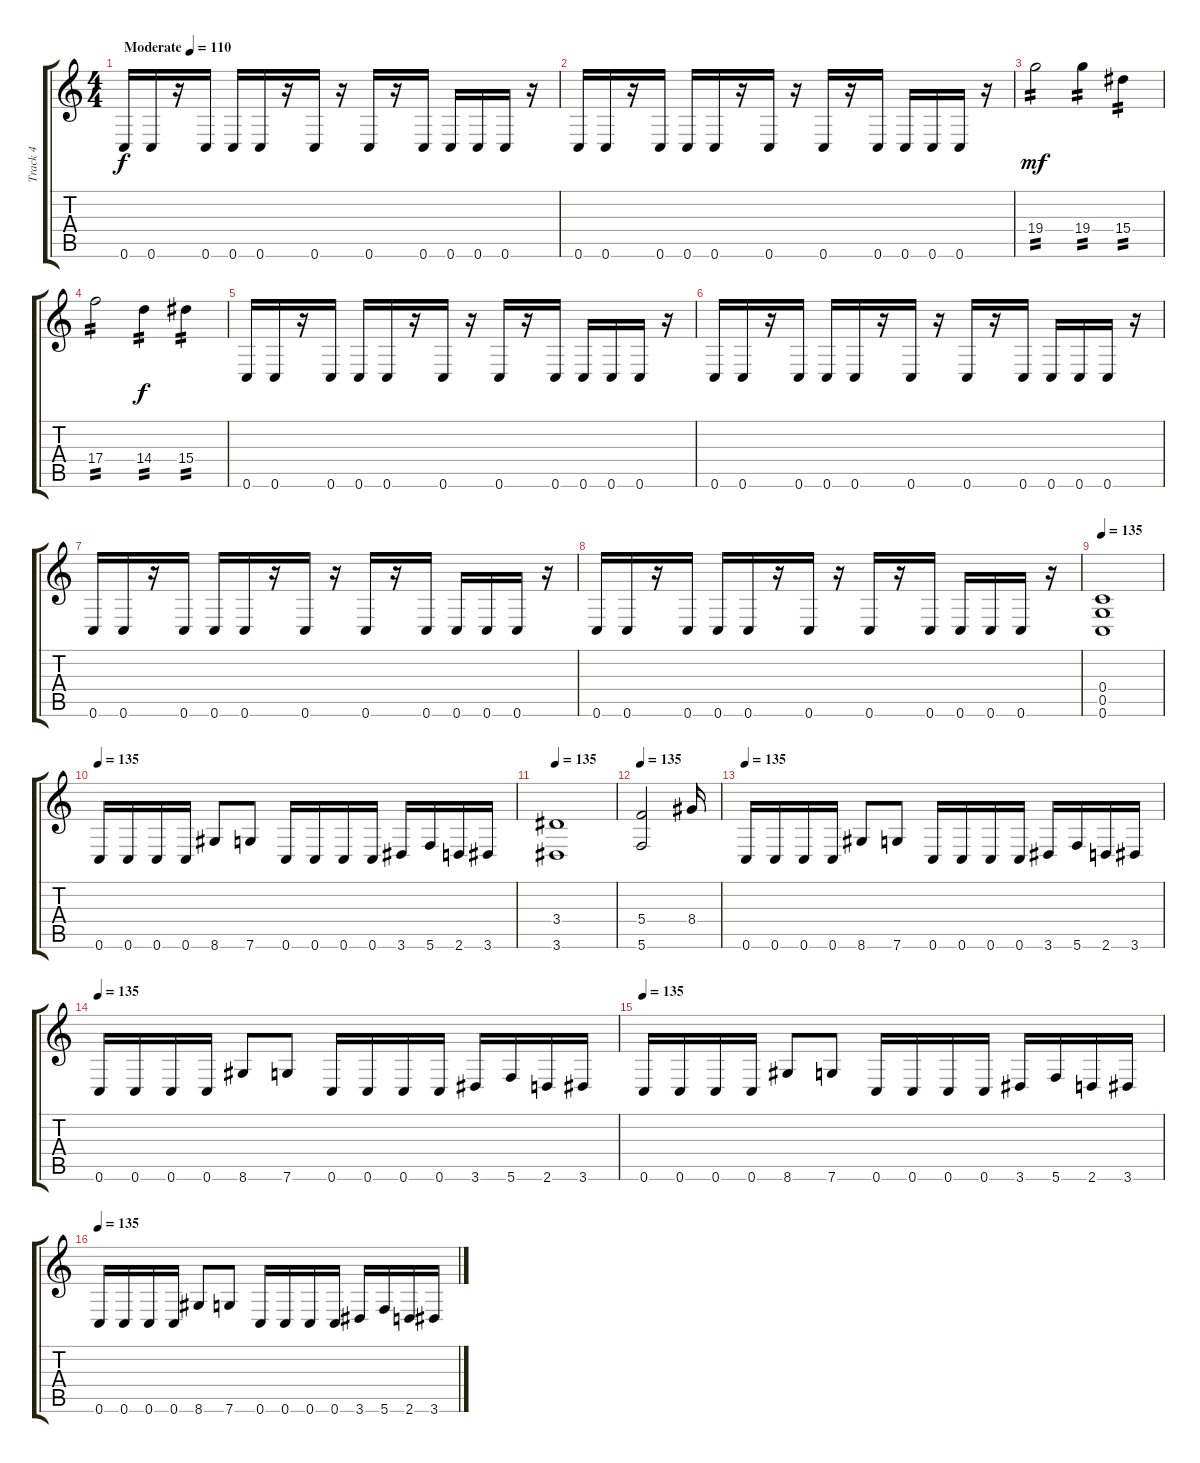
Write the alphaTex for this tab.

\track ("Track 4" "Track 4") {instrument overdrivenguitar}
\staff {score tabs}
\tuning (D4 A3 F3 C3 G2 C2) {hide}
\ts (4 4)
\tempo (110 "Moderate")
\clef g2
\ks c
0.6.16{dy f instrument overdrivenguitar} 0.6.16 r.16 0.6.16 0.6.16 0.6.16 r.16 0.6.16 r.16 0.6.16 r.16 0.6.16 0.6.16 0.6.16 0.6.16 r.16 |
0.6.16 0.6.16 r.16 0.6.16 0.6.16 0.6.16 r.16 0.6.16 r.16 0.6.16 r.16 0.6.16 0.6.16 0.6.16 0.6.16 r.16 |
19.4.2{tp 2 dy mf} 19.4.4{tp 2} 15.4.4{tp 2} |
17.4.2{tp 2} 14.4.4{tp 2 dy f} 15.4.4{tp 2} |
0.6.16 0.6.16 r.16 0.6.16 0.6.16 0.6.16 r.16 0.6.16 r.16 0.6.16 r.16 0.6.16 0.6.16 0.6.16 0.6.16 r.16 |
0.6.16 0.6.16 r.16 0.6.16 0.6.16 0.6.16 r.16 0.6.16 r.16 0.6.16 r.16 0.6.16 0.6.16 0.6.16 0.6.16 r.16 |
0.6.16 0.6.16 r.16 0.6.16 0.6.16 0.6.16 r.16 0.6.16 r.16 0.6.16 r.16 0.6.16 0.6.16 0.6.16 0.6.16 r.16 |
0.6.16 0.6.16 r.16 0.6.16 0.6.16 0.6.16 r.16 0.6.16 r.16 0.6.16 r.16 0.6.16 0.6.16 0.6.16 0.6.16 r.16 |
\tempo 135
(0.4 0.5 0.6).1 |
\tempo 135
0.6.16 0.6.16 0.6.16 0.6.16 8.6.8 7.6.8 0.6.16 0.6.16 0.6.16 0.6.16 3.6.16 5.6.16 2.6.16 3.6.16 |
\tempo 135
(3.4 3.6).1 |
\tempo 135
(5.4 5.6).2 8.4.16 |
\tempo 135
0.6.16 0.6.16 0.6.16 0.6.16 8.6.8 7.6.8 0.6.16 0.6.16 0.6.16 0.6.16 3.6.16 5.6.16 2.6.16 3.6.16 |
\tempo 135
0.6.16 0.6.16 0.6.16 0.6.16 8.6.8 7.6.8 0.6.16 0.6.16 0.6.16 0.6.16 3.6.16 5.6.16 2.6.16 3.6.16 |
\tempo 135
0.6.16 0.6.16 0.6.16 0.6.16 8.6.8 7.6.8 0.6.16 0.6.16 0.6.16 0.6.16 3.6.16 5.6.16 2.6.16 3.6.16 |
\tempo 135
0.6.16 0.6.16 0.6.16 0.6.16 8.6.8 7.6.8 0.6.16 0.6.16 0.6.16 0.6.16 3.6.16 5.6.16 2.6.16 3.6.16
